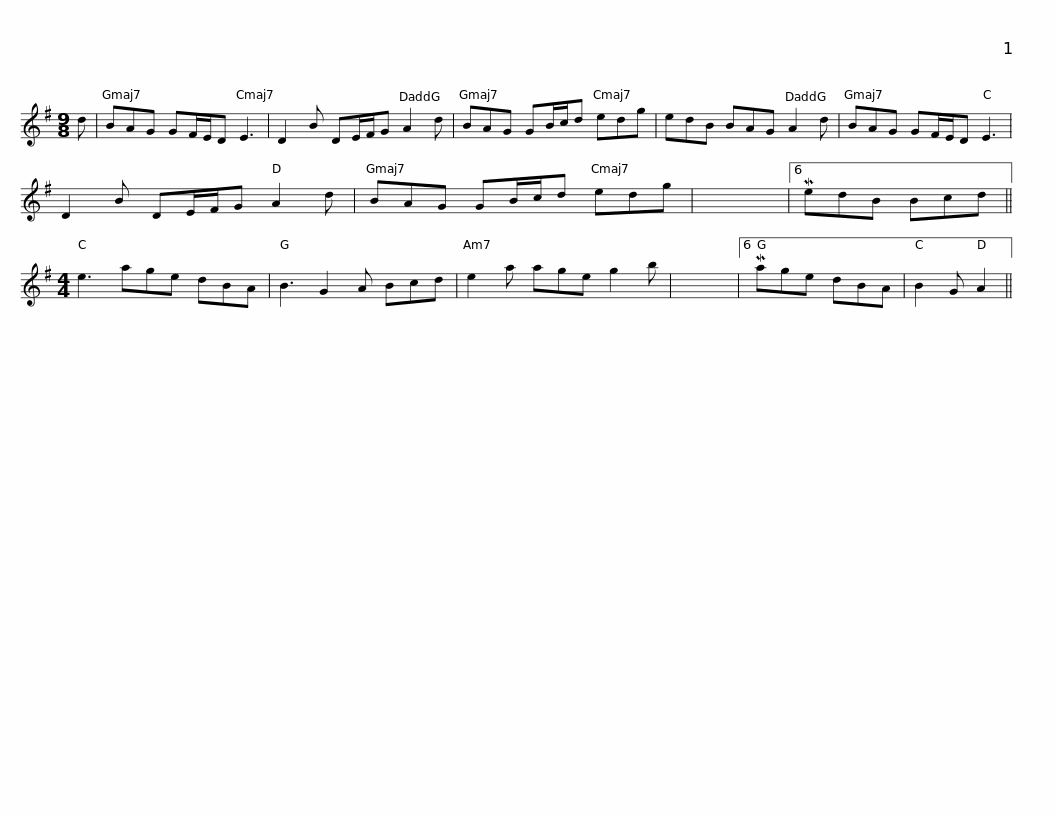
X:1
L:1/8
M:9/8
I:linebreak $
K:G
V:1 treble
V:1
 d | BAG GF/E/D E3 | D2 B DE/F/G A2 d | BAG GB/c/d edg | edB BAG A2 d |$ %5
 BAG GF/E/D E3 | D2 B DE/F/G A2 d | BAG GB/c/d edg | x9 |6 MedB Bcd ||$ %10
[M:4/4] e3 age dBA | B3 G2 A Bcd | e2 a age g2 b | x8 |6 Mage dBA | %15
 B2 G A2 || %16
